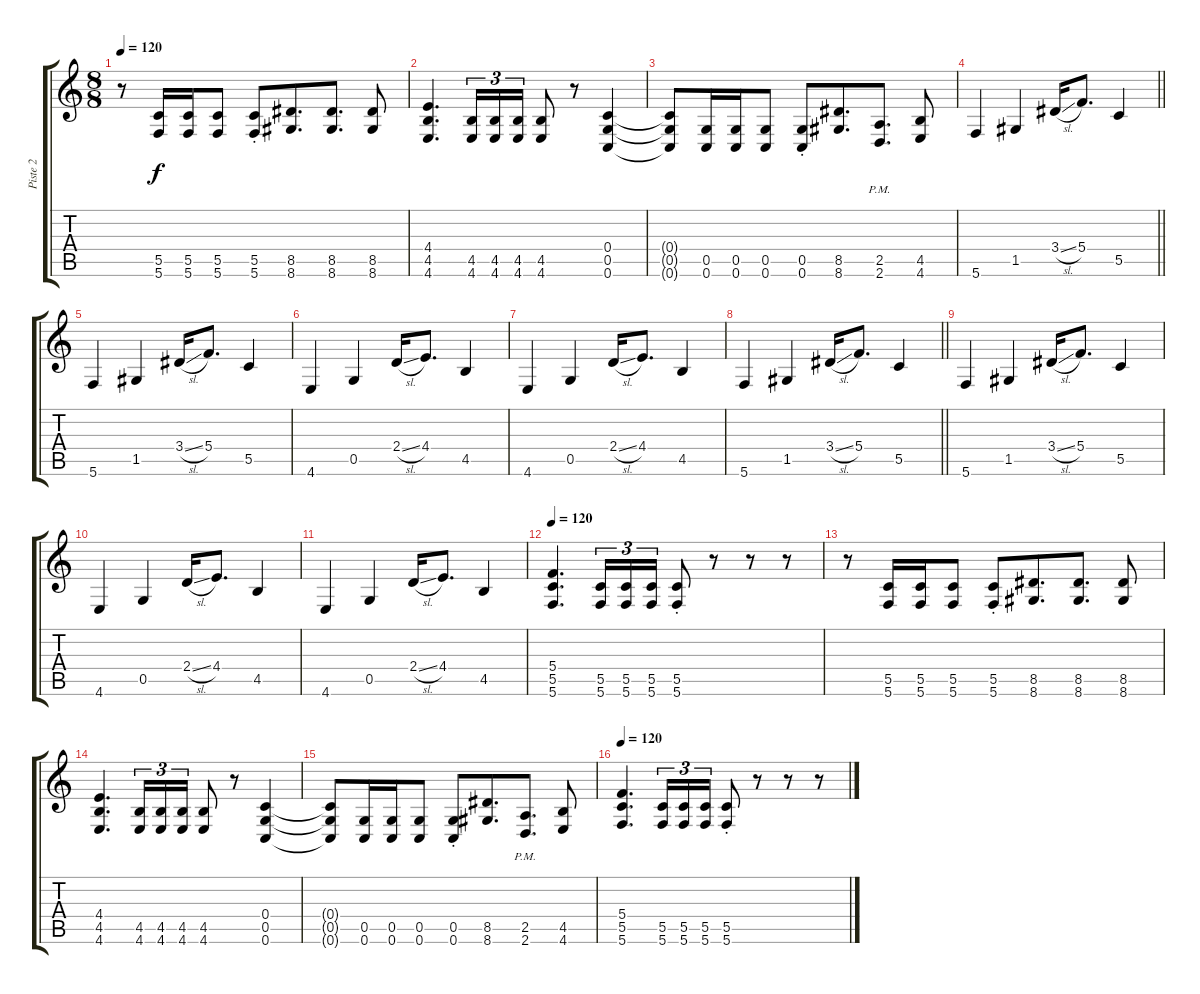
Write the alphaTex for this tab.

\track ("Piste 2" "Piste 2") {instrument distortionguitar}
\staff {score tabs}
\tuning (D4 A3 F3 C3 G2 C2) {hide}
\ts (8 8)
\tempo 120
\clef g2
\ks c
r.8{dy f} (5.5 5.6).16 (5.5 5.6).16 (5.5 5.6).8 (5.5 5.6{st}).8 (8.5 8.6).8{d} (8.5 8.6).8{d} (8.5 8.6).8 |
(4.4 4.5 4.6).4{d} (4.5 4.6).16{tu (3 2)} (4.5 4.6).16{tu (3 2)} (4.5 4.6).16{tu (3 2)} (4.5 4.6).8 r.8 (0.4 0.5 0.6).4 |
(0.4{t} 0.5{t} 0.6{t}).8 (0.5 0.6).16 (0.5 0.6).16 (0.5 0.6).8 (0.5 0.6{st}).8 (8.5 8.6).8{d} (2.5 2.6{pm}).8{d} (4.5 4.6).8 |
\barLineRight lightlight
5.6.4 1.5.4 3.4{sl}.16 5.4.8{d} 5.5.4 |
\section ("" "")
5.6.4 1.5.4 3.4{sl}.16 5.4.8{d} 5.5.4 |
4.6.4 0.5.4 2.4{sl}.16 4.4.8{d} 4.5.4 |
4.6.4 0.5.4 2.4{sl}.16 4.4.8{d} 4.5.4 |
\barLineRight lightlight
5.6.4 1.5.4 3.4{sl}.16 5.4.8{d} 5.5.4 |
5.6.4 1.5.4 3.4{sl}.16 5.4.8{d} 5.5.4 |
4.6.4 0.5.4 2.4{sl}.16 4.4.8{d} 4.5.4 |
4.6.4 0.5.4 2.4{sl}.16 4.4.8{d} 4.5.4 |
\tempo 120
(5.4 5.5 5.6).4{d} (5.5 5.6).16{tu (3 2)} (5.5 5.6).16{tu (3 2)} (5.5 5.6).16{tu (3 2)} (5.5 5.6{st}).8 r.8 r.8 r.8 |
r.8 (5.5 5.6).16 (5.5 5.6).16 (5.5 5.6).8 (5.5 5.6{st}).8 (8.5 8.6).8{d} (8.5 8.6).8{d} (8.5 8.6).8 |
(4.4 4.5 4.6).4{d} (4.5 4.6).16{tu (3 2)} (4.5 4.6).16{tu (3 2)} (4.5 4.6).16{tu (3 2)} (4.5 4.6).8 r.8 (0.4 0.5 0.6).4 |
(0.4{t} 0.5{t} 0.6{t}).8 (0.5 0.6).16 (0.5 0.6).16 (0.5 0.6).8 (0.5 0.6{st}).8 (8.5 8.6).8{d} (2.5 2.6{pm}).8{d} (4.5 4.6).8 |
\tempo 120
(5.4 5.5 5.6).4{d} (5.5 5.6).16{tu (3 2)} (5.5 5.6).16{tu (3 2)} (5.5 5.6).16{tu (3 2)} (5.5 5.6{st}).8 r.8 r.8 r.8
